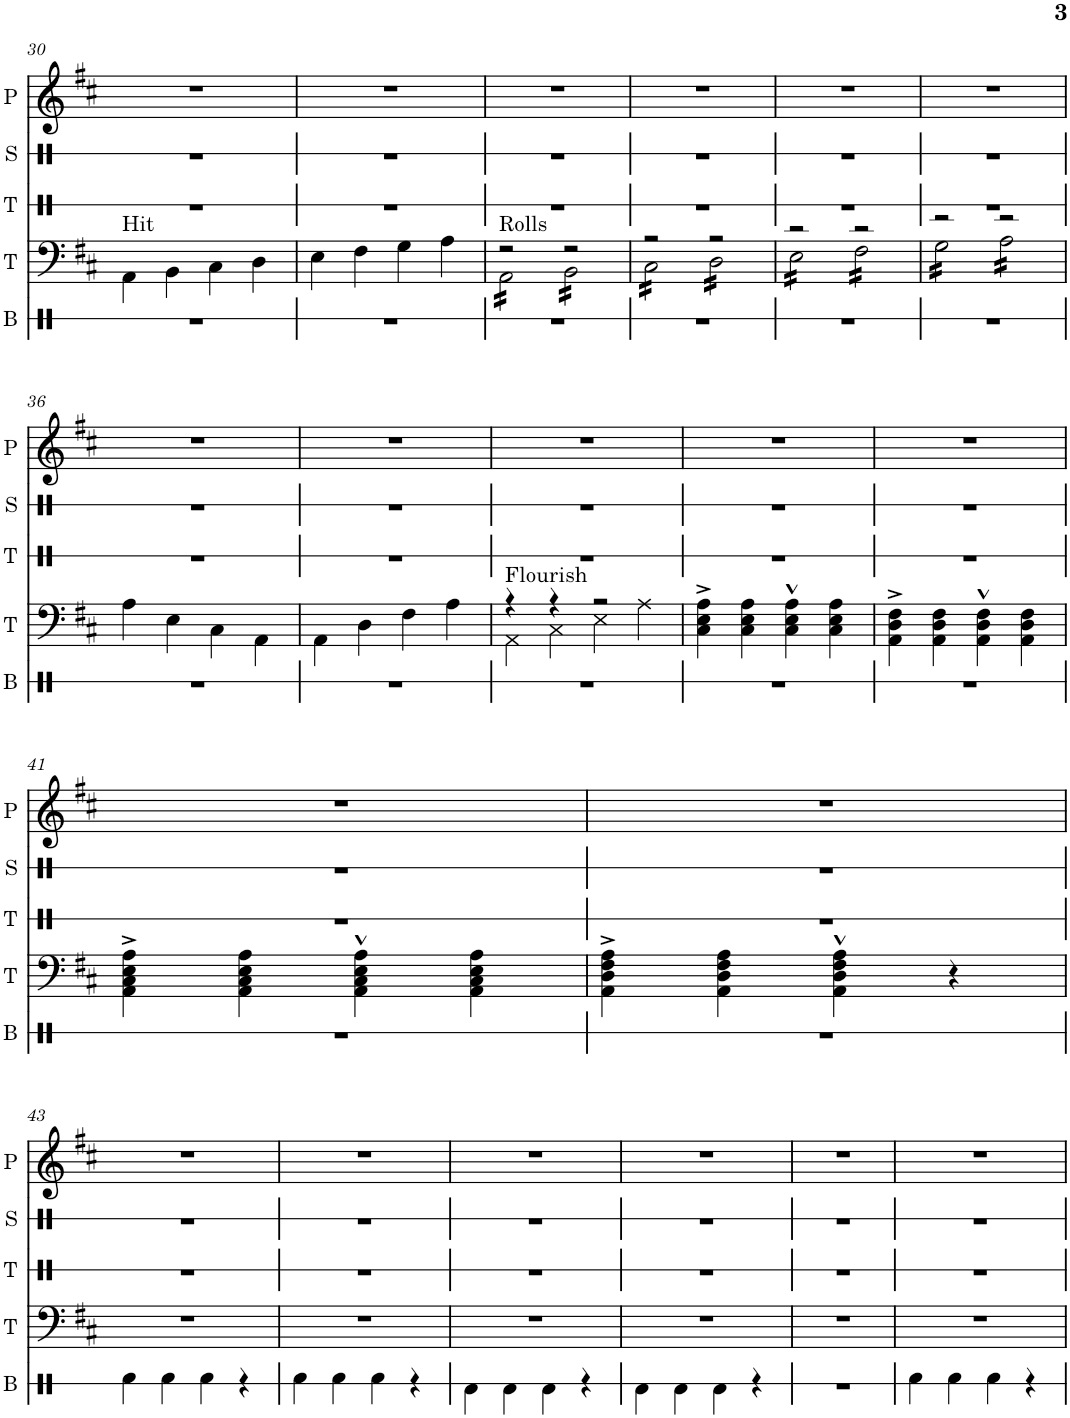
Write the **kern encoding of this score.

**kern	**kern	**kern	**kern	**kern
*part5	*part4	*part3	*part2	*part1
*staff5	*staff4	*staff3	*staff2	*staff1
*I"Bass	*I"Tenors (tonal)	*I"Tenor (Uniline)	*I"Snare	*I"Pipes
*I'B	*I'T	*I'T	*I'S	*I'P
!!LO:PB:g=z
*clefX	*clefF4	*clefX	*clefX	*clefG2
*	*Trd-1c-2	*	*	*Trd-1c-2
*k[]	*k[f#c#]	*k[]	*k[]	*k[f#c#]
*M4/4	*M4/4	*M4/4	*M4/4	*M4/4
=30	=30	=30	=30	=30
!	!LO:TX:a:t=Hit	!	!	!
1r	4AA\	1r	1r	1r
.	4BB\	.	.	.
.	4C#\	.	.	.
.	4D\	.	.	.
=31	=31	=31	=31	=31
1r	4E\	1r	1r	1r
.	4F#\	.	.	.
.	4G\	.	.	.
.	4A\	.	.	.
=32	=32	=32	=32	=32
*	*^	*	*	*
!	!LO:TX:a:t=Rolls	!	!	!	!
*	*tremolo	*	*	*	*
1r	2r	16AA\LL	1r	1r	1r
.	.	16AA\	.	.	.
.	.	16AA\	.	.	.
.	.	16AA\	.	.	.
.	.	16AA\	.	.	.
.	.	16AA\	.	.	.
.	.	16AA\	.	.	.
.	.	16AA\JJ	.	.	.
.	2r	16BB\LL	.	.	.
.	.	16BB\	.	.	.
.	.	16BB\	.	.	.
.	.	16BB\	.	.	.
.	.	16BB\	.	.	.
.	.	16BB\	.	.	.
.	.	16BB\	.	.	.
.	.	16BB\JJ	.	.	.
=33	=33	=33	=33	=33	=33
1r	2r	16C#\LL	1r	1r	1r
.	.	16C#\	.	.	.
.	.	16C#\	.	.	.
.	.	16C#\	.	.	.
.	.	16C#\	.	.	.
.	.	16C#\	.	.	.
.	.	16C#\	.	.	.
.	.	16C#\JJ	.	.	.
.	2r	16D\LL	.	.	.
.	.	16D\	.	.	.
.	.	16D\	.	.	.
.	.	16D\	.	.	.
.	.	16D\	.	.	.
.	.	16D\	.	.	.
.	.	16D\	.	.	.
.	.	16D\JJ	.	.	.
=34	=34	=34	=34	=34	=34
1r	2r	16E\LL	1r	1r	1r
.	.	16E\	.	.	.
.	.	16E\	.	.	.
.	.	16E\	.	.	.
.	.	16E\	.	.	.
.	.	16E\	.	.	.
.	.	16E\	.	.	.
.	.	16E\JJ	.	.	.
.	2r	16F#\LL	.	.	.
.	.	16F#\	.	.	.
.	.	16F#\	.	.	.
.	.	16F#\	.	.	.
.	.	16F#\	.	.	.
.	.	16F#\	.	.	.
.	.	16F#\	.	.	.
.	.	16F#\JJ	.	.	.
=35	=35	=35	=35	=35	=35
1r	2r	16G\LL	1r	1r	1r
.	.	16G\	.	.	.
.	.	16G\	.	.	.
.	.	16G\	.	.	.
.	.	16G\	.	.	.
.	.	16G\	.	.	.
.	.	16G\	.	.	.
.	.	16G\JJ	.	.	.
.	2r	16A\LL	.	.	.
.	.	16A\	.	.	.
.	.	16A\	.	.	.
.	.	16A\	.	.	.
.	.	16A\	.	.	.
.	.	16A\	.	.	.
.	.	16A\	.	.	.
.	.	16A\JJ	.	.	.
*	*Xtremolo	*	*	*	*
*	*v	*v	*	*	*
!!LO:LB:g=z
=36	=36	=36	=36	=36
1r	4A\	1r	1r	1r
.	4E\	.	.	.
.	4C#\	.	.	.
.	4AA\	.	.	.
=37	=37	=37	=37	=37
1r	4AA\	1r	1r	1r
.	4D\	.	.	.
.	4F#\	.	.	.
.	4A\	.	.	.
=38	=38	=38	=38	=38
*	*^	*	*	*
!	!LO:TX:a:t=Flourish	!	!	!	!
1r	4r	4AA\	1r	1r	1r
.	4r	4C#\	.	.	.
.	2r	4E\	.	.	.
.	.	4A\	.	.	.
*	*v	*v	*	*	*
=39	=39	=39	=39	=39
1r	4C#\^ 4E\^ 4A\^	1r	1r	1r
.	4C#\ 4E\ 4A\	.	.	.
.	4C#\^^ 4E\^^ 4A\^^	.	.	.
.	4C#\ 4E\ 4A\	.	.	.
=40	=40	=40	=40	=40
1r	4AA\^> 4D\^> 4F#\^>	1r	1r	1r
.	4AA\ 4D\ 4F#\	.	.	.
.	4AA\^^ 4D\^^ 4F#\^^	.	.	.
.	4AA\ 4D\ 4F#\	.	.	.
!!LO:LB:g=z
=41	=41	=41	=41	=41
1r	4AA\^> 4C#\^> 4E\^> 4A\^>	1r	1r	1r
.	4AA\ 4C#\ 4E\ 4A\	.	.	.
.	4AA\^^ 4C#\^^ 4E\^^ 4A\^^	.	.	.
.	4AA\ 4C#\ 4E\ 4A\	.	.	.
=42	=42	=42	=42	=42
1r	4AA\^> 4D\^> 4F#\^> 4A\^>	1r	1r	1r
.	4AA\ 4D\ 4F#\ 4A\	.	.	.
.	4AA\^^ 4D\^^ 4F#\^^ 4A\^^	.	.	.
.	4r	.	.	.
!!LO:LB:g=z
=43	=43	=43	=43	=43
4Rf\	1r	1r	1r	1r
4Rf\	.	.	.	.
4Rf\	.	.	.	.
4r	.	.	.	.
=44	=44	=44	=44	=44
4Rf\	1r	1r	1r	1r
4Rf\	.	.	.	.
4Rf\	.	.	.	.
4r	.	.	.	.
=45	=45	=45	=45	=45
4Rd\	1r	1r	1r	1r
4Rd\	.	.	.	.
4Rd\	.	.	.	.
4r	.	.	.	.
=46	=46	=46	=46	=46
4Rd\	1r	1r	1r	1r
4Rd\	.	.	.	.
4Rd\	.	.	.	.
4r	.	.	.	.
=47	=47	=47	=47	=47
1r	1r	1r	1r	1r
=48	=48	=48	=48	=48
4Rf\	1r	1r	1r	1r
4Rf\	.	.	.	.
4Rf\	.	.	.	.
4r	.	.	.	.
=	=	=	=	=
*-	*-	*-	*-	*-
